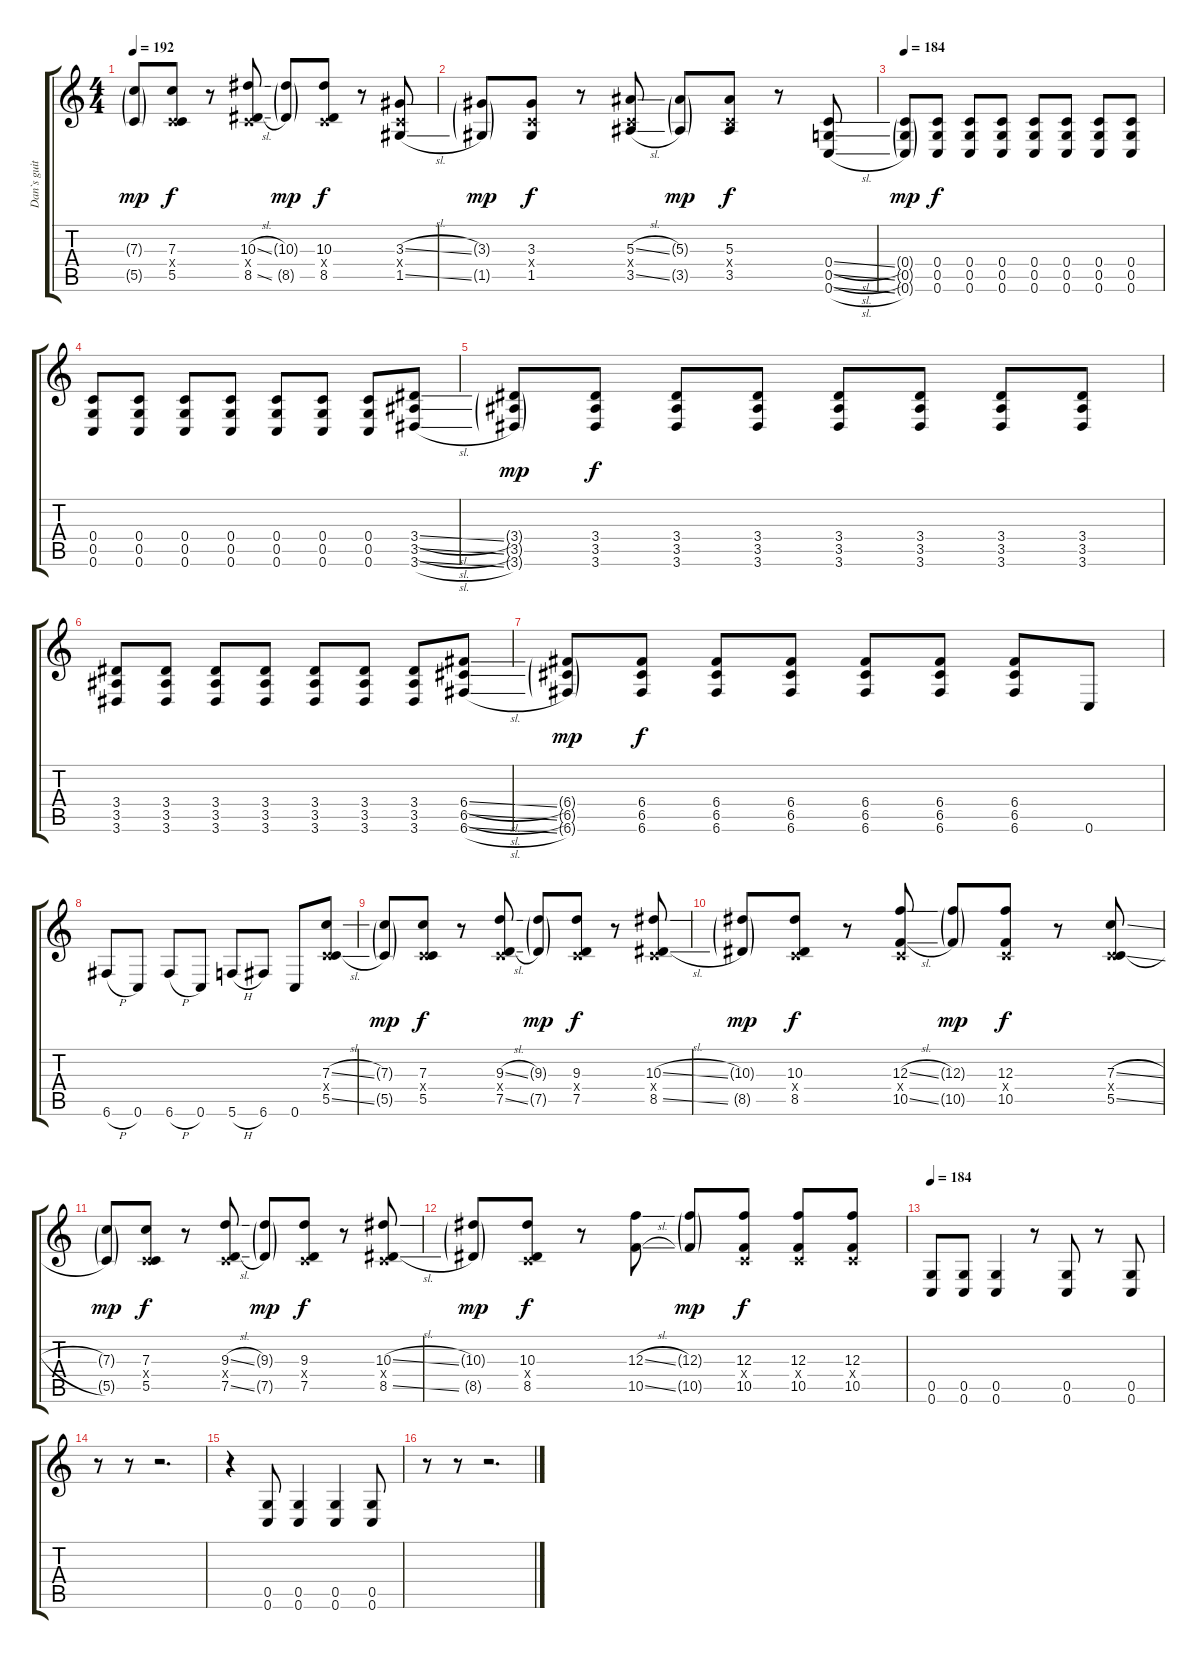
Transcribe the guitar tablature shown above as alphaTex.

\track ("Dan`s guitar" "Dan`s guit") {instrument distortionguitar}
\staff {score tabs}
\tuning (D4 A3 F3 C3 G2 C2) {hide}
\ts (4 4)
\tempo 192
\clef g2
\ks c
(7.3{g} 5.5{g}).8{dy mp} (7.3 0.4{x} 5.5).8{dy f} r.8 (10.3{sl} 0.4{x} 8.5{sl}).8 (10.3{g} 8.5{g}).8{dy mp} (10.3 0.4{x} 8.5).8{dy f} r.8 (3.3{sl} 0.4{x} 1.5{sl}).8 |
(3.3{g} 1.5{g}).8{dy mp} (3.3 0.4{x} 1.5).8{dy f} r.8 (5.3{sl} 0.4{x} 3.5{sl}).8 (5.3{g} 3.5{g}).8{dy mp} (5.3 0.4{x} 3.5).8{dy f} r.8 (0.4{sl} 0.5{sl} 0.6{sl}).8 |
\tempo 184
(0.4{g} 0.5{g} 0.6{g}).8{dy mp} (0.4 0.5 0.6).8{dy f} (0.4 0.5 0.6).8 (0.4 0.5 0.6).8 (0.4 0.5 0.6).8 (0.4 0.5 0.6).8 (0.4 0.5 0.6).8 (0.4 0.5 0.6).8 |
(0.4 0.5 0.6).8 (0.4 0.5 0.6).8 (0.4 0.5 0.6).8 (0.4 0.5 0.6).8 (0.4 0.5 0.6).8 (0.4 0.5 0.6).8 (0.4 0.5 0.6).8 (3.4{sl} 3.5{sl} 3.6{sl}).8 |
(3.4{g} 3.5{g} 3.6{g}).8{dy mp} (3.4 3.5 3.6).8{dy f} (3.4 3.5 3.6).8 (3.4 3.5 3.6).8 (3.4 3.5 3.6).8 (3.4 3.5 3.6).8 (3.4 3.5 3.6).8 (3.4 3.5 3.6).8 |
(3.4 3.5 3.6).8 (3.4 3.5 3.6).8 (3.4 3.5 3.6).8 (3.4 3.5 3.6).8 (3.4 3.5 3.6).8 (3.4 3.5 3.6).8 (3.4 3.5 3.6).8 (6.4{sl} 6.5{sl} 6.6{sl}).8 |
(6.4{g} 6.5{g} 6.6{g}).8{dy mp} (6.4 6.5 6.6).8{dy f} (6.4 6.5 6.6).8 (6.4 6.5 6.6).8 (6.4 6.5 6.6).8 (6.4 6.5 6.6).8 (6.4 6.5 6.6).8 0.6.8 |
6.6{h}.8 0.6.8 6.6{h}.8 0.6.8 5.6{h}.8 6.6.8 0.6.8 (7.3{sl} 0.4{x} 5.5{sl}).8 |
(7.3{g} 5.5{g}).8{dy mp} (7.3 0.4{x} 5.5).8{dy f} r.8 (9.3{sl} 0.4{x} 7.5{sl}).8 (9.3{g} 7.5{g}).8{dy mp} (9.3 0.4{x} 7.5).8{dy f} r.8 (10.3{sl} 0.4{x} 8.5{sl}).8 |
(10.3{g} 8.5{g}).8{dy mp} (10.3 0.4{x} 8.5).8{dy f} r.8 (12.3{sl} 0.4{x} 10.5{sl}).8 (12.3{g} 10.5{g}).8{dy mp} (12.3 0.4{x} 10.5).8{dy f} r.8 (7.3{sl} 0.4{x} 5.5{sl}).8 |
(7.3{g} 5.5{g}).8{dy mp} (7.3 0.4{x} 5.5).8{dy f} r.8 (9.3{sl} 0.4{x} 7.5{sl}).8 (9.3{g} 7.5{g}).8{dy mp} (9.3 0.4{x} 7.5).8{dy f} r.8 (10.3{sl} 0.4{x} 8.5{sl}).8 |
(10.3{g} 8.5{g}).8{dy mp} (10.3 0.4{x} 8.5).8{dy f} r.8 (12.3{sl} 10.5{sl}).8 (12.3{g} 10.5{g}).8{dy mp} (12.3 0.4{x} 10.5).8{dy f} (12.3 0.4{x} 10.5).8 (12.3 0.4{x} 10.5).8 |
\tempo 184
(0.5 0.6).8 (0.5 0.6).8 (0.5 0.6).4 r.8 (0.5 0.6).8 r.8 (0.5 0.6).8 |
r.8 r.8 r.2{d} |
r.4 (0.5 0.6).8 (0.5 0.6).4 (0.5 0.6).4 (0.5 0.6).8 |
r.8 r.8 r.2{d}
